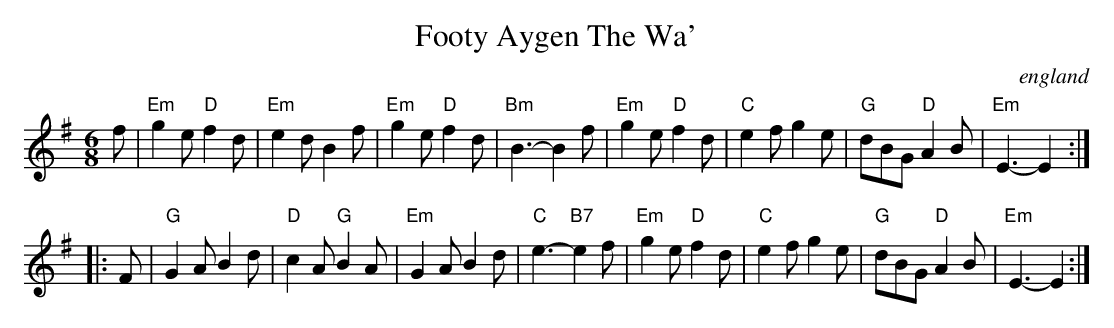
X:1
T:Footy Aygen The Wa'
O:england
M:6/8
K:Em
f|"Em"g2e "D"f2d|"Em"e2d B2f|"Em"g2e "D"f2d|"Bm"B3 -B2f|"Em"g2e "D"f2d|\
"C"e2f g2e|"G"dBG "D"A2B|"Em"E3 -E2::
F|"G"G2A B2d|"D"c2A "G"B2A|"Em"G2A B2d|"C"e3 -"B7"e2f|"Em"g2e "D"f2d|\
"C"e2f g2e|"G"dBG "D"A2B|"Em"E3 -E2:|
